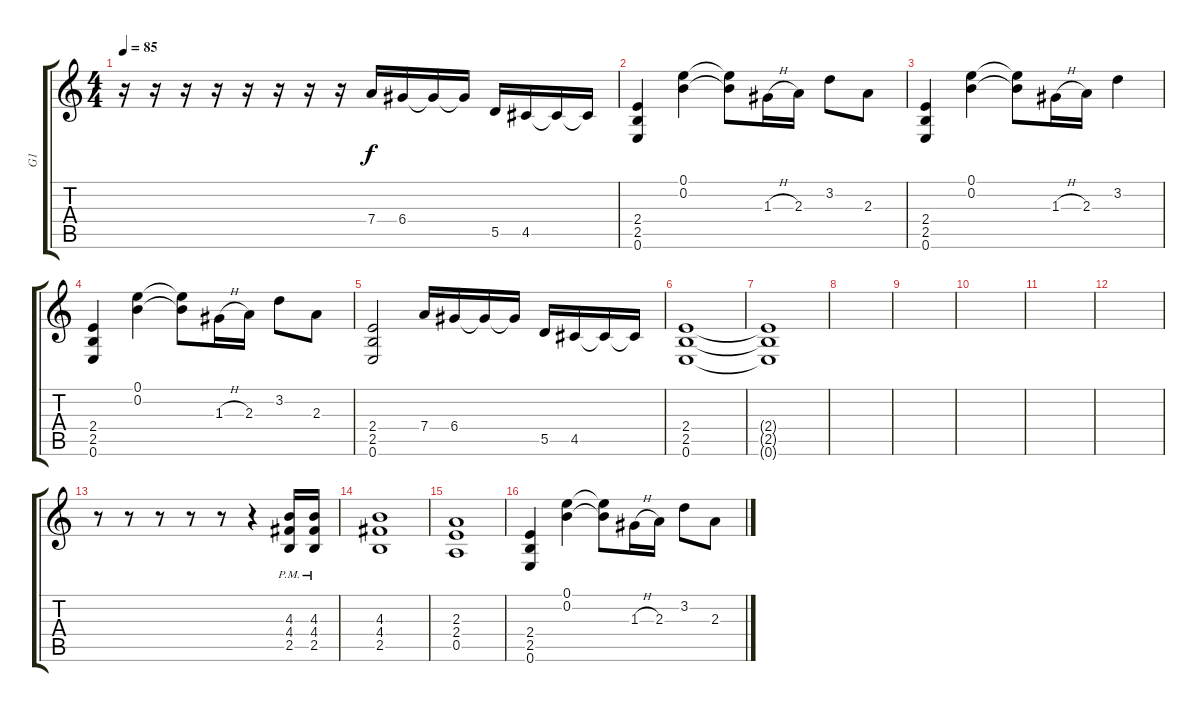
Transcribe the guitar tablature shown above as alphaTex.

\track ("G1" "G1") {instrument distortionguitar}
\staff {score tabs}
\tuning (E4 B3 G3 D3 A2 E2) {hide}
\ts (4 4)
\tempo 85
\clef g2
\ks c
r.16{dy f instrument distortionguitar} r.16 r.16 r.16 r.16 r.16 r.16 r.16 7.4.16 6.4.16 6.4{t}.16 6.4{t}.16 5.5.16 4.5.16 4.5{t}.16 4.5{t}.16 |
(2.4 2.5 0.6).4 (0.1 0.2).4 (0.1{t} 0.2{t}).8 1.3{h}.16 2.3.16 3.2.8 2.3.8 |
(2.4 2.5 0.6).4 (0.1 0.2).4 (0.1{t} 0.2{t}).8 1.3{h}.16 2.3.16 3.2.4 |
(2.4 2.5 0.6).4 (0.1 0.2).4 (0.1{t} 0.2{t}).8 1.3{h}.16 2.3.16 3.2.8 2.3.8 |
(2.4 2.5 0.6).2 7.4.16 6.4.16 6.4{t}.16 6.4{t}.16 5.5.16 4.5.16 4.5{t}.16 4.5{t}.16 |
(2.4 2.5 0.6).1 |
(2.4{t} 2.5{t} 0.6{t}).1 |
|
|
|
|
|
r.8 r.8 r.8 r.8 r.8 r.4 (4.3{pm} 4.4{pm} 2.5{pm}).16 (4.3{pm} 4.4{pm} 2.5{pm}).16 |
(4.3 4.4 2.5).1 |
(2.3 2.4 0.5).1 |
(2.4 2.5 0.6).4 (0.1 0.2).4 (0.1{t} 0.2{t}).8 1.3{h}.16 2.3.16 3.2.8 2.3.8
